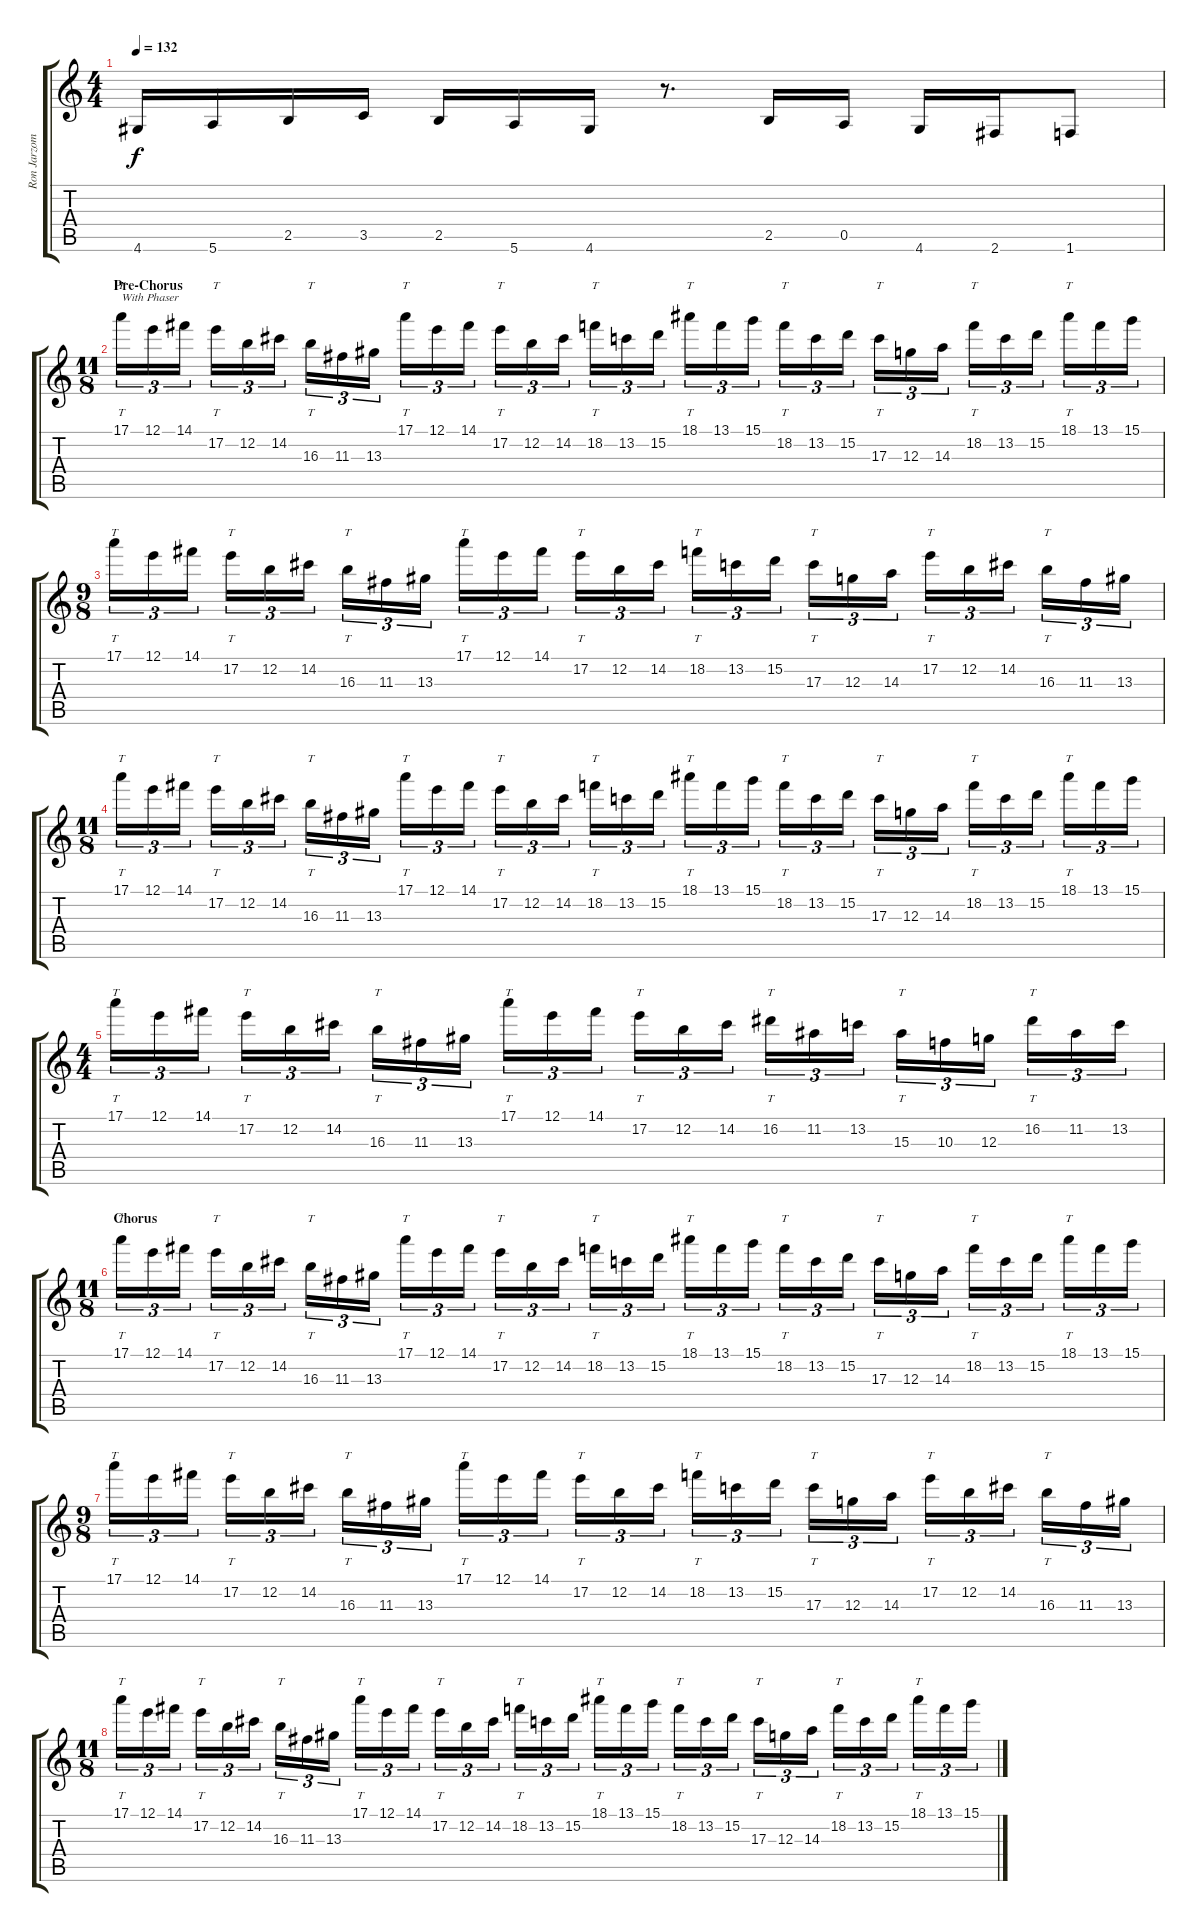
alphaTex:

\track ("Ron Jarzombek" "Ron Jarzom") {instrument distortionguitar}
\staff {score tabs}
\tuning (E4 B3 G3 D3 A2 E2) {hide}
\ts (4 4)
\tempo 132
\clef g2
\ks c
4.6.16{dy f} 5.6.16 2.5.16 3.5.16 2.5.16 5.6.16 4.6.16 r.8{d} 2.5.16 0.5.16 4.6.16 2.6.16 1.6.8 |
\ts (11 8)
\section ("" "Pre-Chorus")
17.1.16{tt tu (3 2) txt "With Phaser" volume 10 balance 0} 12.1.16{tu (3 2)} 14.1.16{tu (3 2)} 17.2.16{tt tu (3 2)} 12.2.16{tu (3 2)} 14.2.16{tu (3 2)} 16.3.16{tt tu (3 2)} 11.3.16{tu (3 2)} 13.3.16{tu (3 2)} 17.1.16{tt tu (3 2)} 12.1.16{tu (3 2)} 14.1.16{tu (3 2)} 17.2.16{tt tu (3 2)} 12.2.16{tu (3 2)} 14.2.16{tu (3 2)} 18.2.16{tt tu (3 2)} 13.2.16{tu (3 2)} 15.2.16{tu (3 2)} 18.1.16{tt tu (3 2)} 13.1.16{tu (3 2)} 15.1.16{tu (3 2)} 18.2.16{tt tu (3 2)} 13.2.16{tu (3 2)} 15.2.16{tu (3 2)} 17.3.16{tt tu (3 2)} 12.3.16{tu (3 2)} 14.3.16{tu (3 2)} 18.2.16{tt tu (3 2)} 13.2.16{tu (3 2)} 15.2.16{tu (3 2)} 18.1.16{tt tu (3 2)} 13.1.16{tu (3 2)} 15.1.16{tu (3 2)} |
\ts (9 8)
17.1.16{tt tu (3 2)} 12.1.16{tu (3 2)} 14.1.16{tu (3 2)} 17.2.16{tt tu (3 2)} 12.2.16{tu (3 2)} 14.2.16{tu (3 2)} 16.3.16{tt tu (3 2)} 11.3.16{tu (3 2)} 13.3.16{tu (3 2)} 17.1.16{tt tu (3 2)} 12.1.16{tu (3 2)} 14.1.16{tu (3 2)} 17.2.16{tt tu (3 2)} 12.2.16{tu (3 2)} 14.2.16{tu (3 2)} 18.2.16{tt tu (3 2)} 13.2.16{tu (3 2)} 15.2.16{tu (3 2)} 17.3.16{tt tu (3 2)} 12.3.16{tu (3 2)} 14.3.16{tu (3 2)} 17.2.16{tt tu (3 2)} 12.2.16{tu (3 2)} 14.2.16{tu (3 2)} 16.3.16{tt tu (3 2)} 11.3.16{tu (3 2)} 13.3.16{tu (3 2)} |
\ts (11 8)
17.1.16{tt tu (3 2)} 12.1.16{tu (3 2)} 14.1.16{tu (3 2)} 17.2.16{tt tu (3 2)} 12.2.16{tu (3 2)} 14.2.16{tu (3 2)} 16.3.16{tt tu (3 2)} 11.3.16{tu (3 2)} 13.3.16{tu (3 2)} 17.1.16{tt tu (3 2)} 12.1.16{tu (3 2)} 14.1.16{tu (3 2)} 17.2.16{tt tu (3 2)} 12.2.16{tu (3 2)} 14.2.16{tu (3 2)} 18.2.16{tt tu (3 2)} 13.2.16{tu (3 2)} 15.2.16{tu (3 2)} 18.1.16{tt tu (3 2)} 13.1.16{tu (3 2)} 15.1.16{tu (3 2)} 18.2.16{tt tu (3 2)} 13.2.16{tu (3 2)} 15.2.16{tu (3 2)} 17.3.16{tt tu (3 2)} 12.3.16{tu (3 2)} 14.3.16{tu (3 2)} 18.2.16{tt tu (3 2)} 13.2.16{tu (3 2)} 15.2.16{tu (3 2)} 18.1.16{tt tu (3 2)} 13.1.16{tu (3 2)} 15.1.16{tu (3 2)} |
\ts (4 4)
17.1.16{tt tu (3 2)} 12.1.16{tu (3 2)} 14.1.16{tu (3 2)} 17.2.16{tt tu (3 2)} 12.2.16{tu (3 2)} 14.2.16{tu (3 2)} 16.3.16{tt tu (3 2)} 11.3.16{tu (3 2)} 13.3.16{tu (3 2)} 17.1.16{tt tu (3 2)} 12.1.16{tu (3 2)} 14.1.16{tu (3 2)} 17.2.16{tt tu (3 2)} 12.2.16{tu (3 2)} 14.2.16{tu (3 2)} 16.2.16{tt tu (3 2)} 11.2.16{tu (3 2)} 13.2.16{tu (3 2)} 15.3.16{tt tu (3 2)} 10.3.16{tu (3 2)} 12.3.16{tu (3 2)} 16.2.16{tt tu (3 2)} 11.2.16{tu (3 2)} 13.2.16{tu (3 2)} |
\ts (11 8)
\section ("" "Chorus")
17.1.16{tt tu (3 2)} 12.1.16{tu (3 2)} 14.1.16{tu (3 2)} 17.2.16{tt tu (3 2)} 12.2.16{tu (3 2)} 14.2.16{tu (3 2)} 16.3.16{tt tu (3 2)} 11.3.16{tu (3 2)} 13.3.16{tu (3 2)} 17.1.16{tt tu (3 2)} 12.1.16{tu (3 2)} 14.1.16{tu (3 2)} 17.2.16{tt tu (3 2)} 12.2.16{tu (3 2)} 14.2.16{tu (3 2)} 18.2.16{tt tu (3 2)} 13.2.16{tu (3 2)} 15.2.16{tu (3 2)} 18.1.16{tt tu (3 2)} 13.1.16{tu (3 2)} 15.1.16{tu (3 2)} 18.2.16{tt tu (3 2)} 13.2.16{tu (3 2)} 15.2.16{tu (3 2)} 17.3.16{tt tu (3 2)} 12.3.16{tu (3 2)} 14.3.16{tu (3 2)} 18.2.16{tt tu (3 2)} 13.2.16{tu (3 2)} 15.2.16{tu (3 2)} 18.1.16{tt tu (3 2)} 13.1.16{tu (3 2)} 15.1.16{tu (3 2)} |
\ts (9 8)
17.1.16{tt tu (3 2)} 12.1.16{tu (3 2)} 14.1.16{tu (3 2)} 17.2.16{tt tu (3 2)} 12.2.16{tu (3 2)} 14.2.16{tu (3 2)} 16.3.16{tt tu (3 2)} 11.3.16{tu (3 2)} 13.3.16{tu (3 2)} 17.1.16{tt tu (3 2)} 12.1.16{tu (3 2)} 14.1.16{tu (3 2)} 17.2.16{tt tu (3 2)} 12.2.16{tu (3 2)} 14.2.16{tu (3 2)} 18.2.16{tt tu (3 2)} 13.2.16{tu (3 2)} 15.2.16{tu (3 2)} 17.3.16{tt tu (3 2)} 12.3.16{tu (3 2)} 14.3.16{tu (3 2)} 17.2.16{tt tu (3 2)} 12.2.16{tu (3 2)} 14.2.16{tu (3 2)} 16.3.16{tt tu (3 2)} 11.3.16{tu (3 2)} 13.3.16{tu (3 2)} |
\ts (11 8)
17.1.16{tt tu (3 2)} 12.1.16{tu (3 2)} 14.1.16{tu (3 2)} 17.2.16{tt tu (3 2)} 12.2.16{tu (3 2)} 14.2.16{tu (3 2)} 16.3.16{tt tu (3 2)} 11.3.16{tu (3 2)} 13.3.16{tu (3 2)} 17.1.16{tt tu (3 2)} 12.1.16{tu (3 2)} 14.1.16{tu (3 2)} 17.2.16{tt tu (3 2)} 12.2.16{tu (3 2)} 14.2.16{tu (3 2)} 18.2.16{tt tu (3 2)} 13.2.16{tu (3 2)} 15.2.16{tu (3 2)} 18.1.16{tt tu (3 2)} 13.1.16{tu (3 2)} 15.1.16{tu (3 2)} 18.2.16{tt tu (3 2)} 13.2.16{tu (3 2)} 15.2.16{tu (3 2)} 17.3.16{tt tu (3 2)} 12.3.16{tu (3 2)} 14.3.16{tu (3 2)} 18.2.16{tt tu (3 2)} 13.2.16{tu (3 2)} 15.2.16{tu (3 2)} 18.1.16{tt tu (3 2)} 13.1.16{tu (3 2)} 15.1.16{tu (3 2)}
